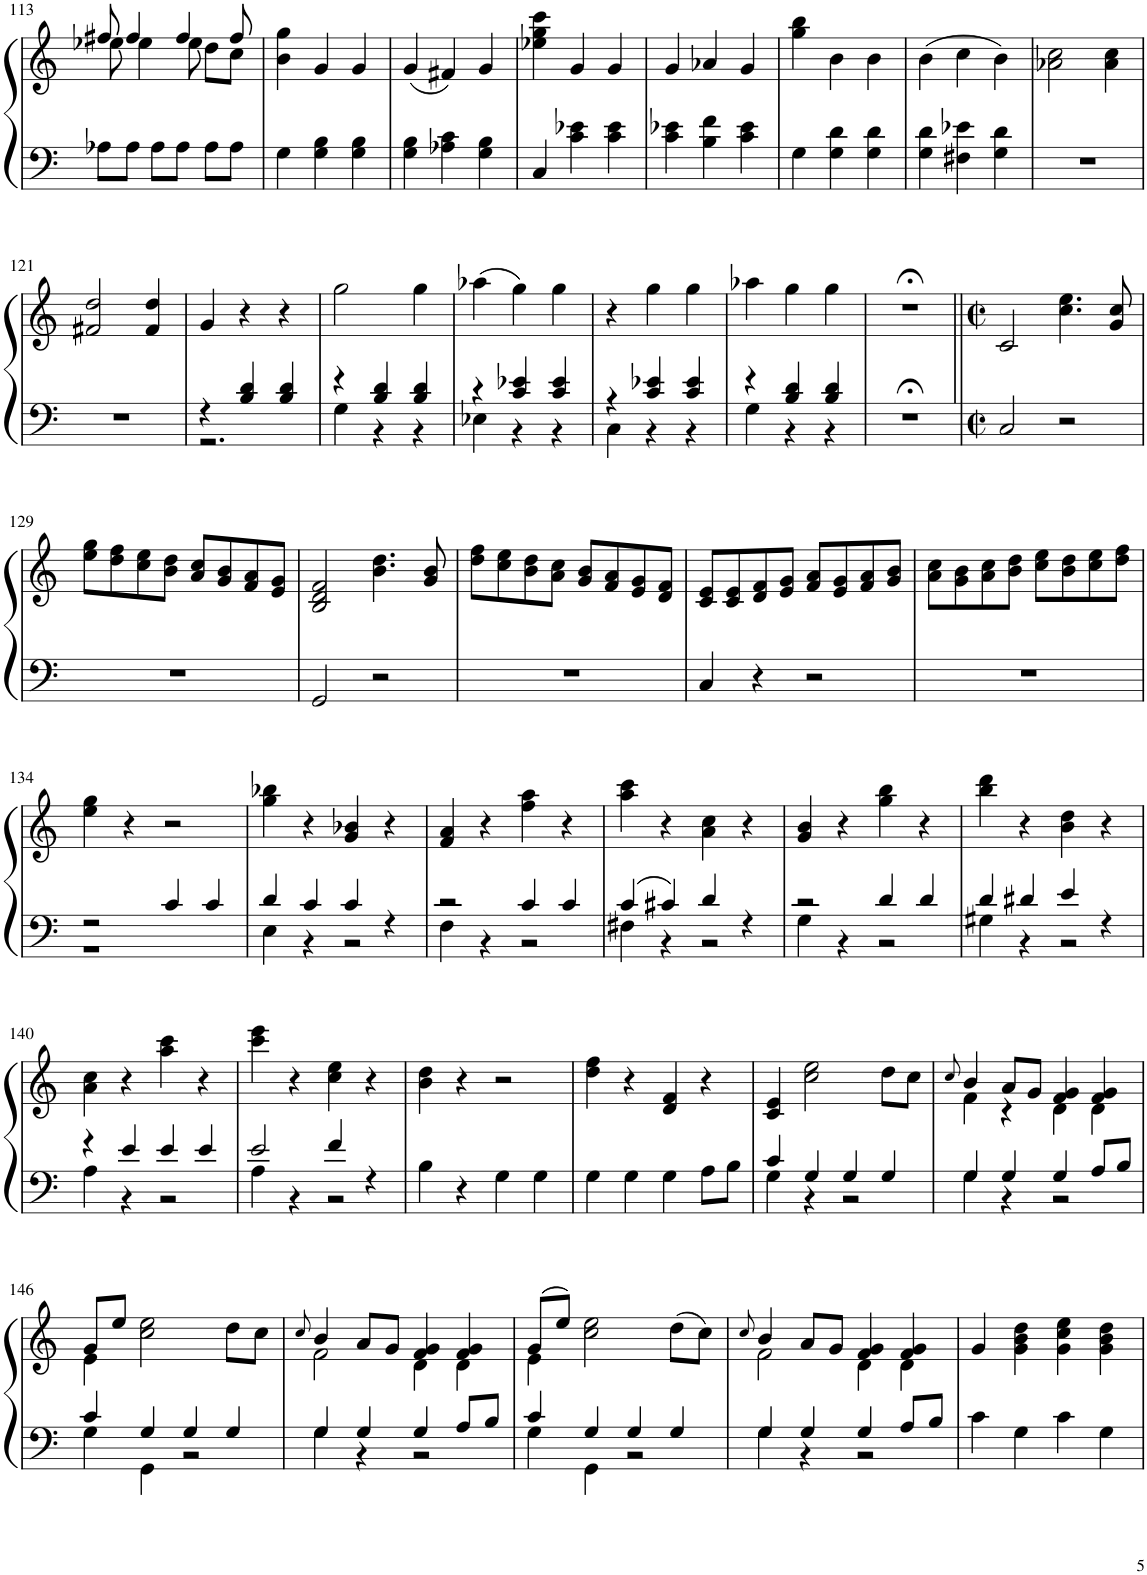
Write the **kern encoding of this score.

**kern	**kern
*part1	*part1
*staff2	*staff1
*I"Piano	*
*I'Pno.	*
!!LO:PB:g=z
*clefF4	*clefG2
*k[]	*k[]
*M3/4	*M3/4
=113	=113
*	*^
8A-X\L	8ff#X/	8ee-X\
8A-\J	4ff#/	4ee-\
8A-\L	.	.
8A-\J	4ff#/	8ee-\
8A-\L	.	8dd\L
8A-\J	8ff#/	8cc\J
*	*v	*v
=114	=114
4G\	4b\ 4gg\
4G\ 4B\	4g/
4G\ 4B\	4g/
=115	=115
4G\ 4B\	(4g/
4A-X\ 4c\	4f#X/)
4G\ 4B\	4g/
=116	=116
4C/	4ee-X\ 4gg\ 4ccc\
4c\ 4e-X\	4g/
4c\ 4e-\	4g/
=117	=117
4c\ 4e-X\	4g/
4B\ 4f\	4a-X/
4c\ 4e-\	4g/
=118	=118
4G\	4gg\ 4bb\
4G\ 4d\	4b\
4G\ 4d\	4b\
=119	=119
4G\ 4d\	(4b\
4F#X\ 4e-X\	4cc\
4G\ 4d\	4b\)
=120	=120
2.r	2a-X\ 2cc\
.	4a-\ 4cc\
!!LO:LB:g=z
=121	=121
2.r	2f#X/ 2dd/
.	4f#/ 4dd/
=122	=122
*^	*
4r	2.r	4g/
4B/ 4d/	.	4r
4B/ 4d/	.	4r
=123	=123	=123
4r	4G\	2gg\
4B/ 4d/	4r	.
4B/ 4d/	4r	4gg\
=124	=124	=124
4r	4E-X\	(4aa-X\
4c/ 4e-X/	4r	4gg\)
4c/ 4e-/	4r	4gg\
=125	=125	=125
4r	4C\	4r
4c/ 4e-X/	4r	4gg\
4c/ 4e-/	4r	4gg\
=126	=126	=126
4r	4G\	4aa-X\
4B/ 4d/	4r	4gg\
4B/ 4d/	4r	4gg\
*v	*v	*
=127	=127
2.r;<	2.r;<
=128||	=128||
*M2/2	*M2/2
*met(c|)	*met(c|)
2C/	2c/
2r	4.cc\ 4.ee\
.	8g/ 8cc/
!!LO:LB:g=z
=129	=129
1r	8ee\ 8gg\L
.	8dd\ 8ff\
.	8cc\ 8ee\
.	8b\ 8dd\J
.	8a/ 8cc/L
.	8g/ 8b/
.	8f/ 8a/
.	8e/ 8g/J
=130	=130
2GG/	2B/ 2d/ 2f/
2r	4.b\ 4.dd\
.	8g/ 8b/
=131	=131
1r	8dd\ 8ff\L
.	8cc\ 8ee\
.	8b\ 8dd\
.	8a\ 8cc\J
.	8g/ 8b/L
.	8f/ 8a/
.	8e/ 8g/
.	8d/ 8f/J
=132	=132
4C/	8c/ 8e/L
.	8c/ 8e/
4r	8d/ 8f/
.	8e/ 8g/J
2r	8f/ 8a/L
.	8e/ 8g/
.	8f/ 8a/
.	8g/ 8b/J
=133	=133
1r	8a\ 8cc\L
.	8g\ 8b\
.	8a\ 8cc\
.	8b\ 8dd\J
.	8cc\ 8ee\L
.	8b\ 8dd\
.	8cc\ 8ee\
.	8dd\ 8ff\J
!!LO:LB:g=z
=134	=134
*^	*
2r	1r	4ee\ 4gg\
.	.	4r
4c/	.	2r
4c/	.	.
=135	=135	=135
4d/	4E\	4gg\ 4bb-X\
4c/	4r	4r
4c/	2r	4g/ 4b-X/
4r	.	4r
=136	=136	=136
2r	4F\	4f/ 4a/
.	4r	4r
4c/	2r	4ff\ 4aa\
4c/	.	4r
=137	=137	=137
4c/	4F#X\	4aa\ 4ccc\
4c#X/	4r	4r
4d/	2r	4a\ 4cc\
4r	.	4r
=138	=138	=138
2r	4G\	4g/ 4b/
.	4r	4r
4d/	2r	4gg\ 4bb\
4d/	.	4r
=139	=139	=139
4d/	4G#X\	4bb\ 4ddd\
4d#X/	4r	4r
4e/	2r	4b\ 4dd\
4r	.	4r
!!LO:LB:g=z
=140	=140	=140
4r	4A\	4a\ 4cc\
4e/	4r	4r
4e/	2r	4aa\ 4ccc\
4e/	.	4r
=141	=141	=141
2e/	4A\	4ccc\ 4eee\
.	4r	4r
4f/	2r	4cc\ 4ee\
4r	.	4r
*v	*v	*
=142	=142
4B\	4b\ 4dd\
4r	4r
4G\	2r
4G\	.
=143	=143
4G\	4dd\ 4ff\
4G\	4r
4G\	4d/ 4f/
8A\L	4r
8B\J	.
=144	=144
*^	*
4c/	4G\	4c/ 4e/
4G/	4r	2cc\ 2ee\
4G/	2r	.
4G/	.	8dd\L
.	.	8cc\J
=145	=145	=145
.	.	8qcc/
*	*	*^
4G/	4G\	4b/	4f\
4G/	4r	8a/L	4r
.	.	8g/J	.
4G/	2r	4f/ 4g/	4d\
8A/L	.	4f/ 4g/	4d\
8B/J	.	.	.
!!LO:LB:g=z	!!
=146	=146	=146	=146
4c/	4G\	8g/L	4e\
.	.	8ee/J	.
4G/	4GG\	2cc\ 2ee\	2.ryy
4G/	2r	.	.
4G/	.	8dd\L	.
.	.	8cc\J	.
=147	=147	=147	=147
.	.	8qcc/	.
4G/	4G\	4b/	2f\
4G/	4r	8a/L	.
.	.	8g/J	.
4G/	2r	4f/ 4g/	4d\
8A/L	.	4f/ 4g/	4d\
8B/J	.	.	.
=148	=148	=148	=148
4c/	4G\	(8g/L	4e\
.	.	8ee/J)	.
4G/	4GG\	2cc\ 2ee\	2.ryy
4G/	2r	.	.
4G/	.	(8dd\L	.
.	.	8cc\J)	.
=149	=149	=149	=149
.	.	8qcc/	.
4G/	4G\	4b/	2f\
4G/	4r	8a/L	.
.	.	8g/J	.
4G/	2r	4f/ 4g/	4d\
8A/L	.	4f/ 4g/	4d\
8B/J	.	.	.
*v	*v	*	*
*	*v	*v
=150	=150
4c\	4g/
4G\	4g\ 4b\ 4dd\
4c\	4g\ 4cc\ 4ee\
4G\	4g\ 4b\ 4dd\
=	=
*-	*-
